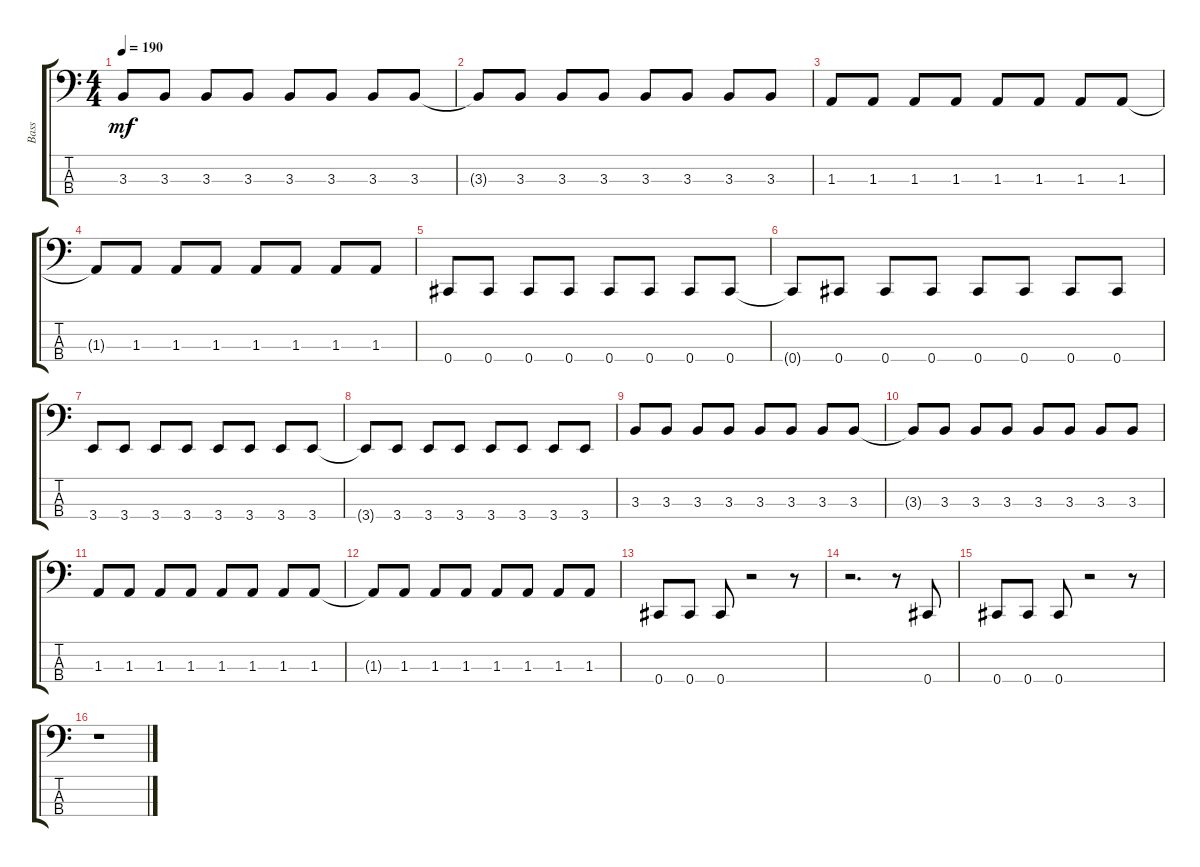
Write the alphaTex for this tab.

\track ("Bass" "Bass") {instrument electricbassfinger}
\staff {score tabs}
\tuning (Gb2 Db2 Ab1 Db1) {hide}
\ts (4 4)
\tempo 190
\clef f4
\ks c
3.3.8{dy mf} 3.3.8 3.3.8 3.3.8 3.3.8 3.3.8 3.3.8 3.3.8 |
3.3{t}.8 3.3.8 3.3.8 3.3.8 3.3.8 3.3.8 3.3.8 3.3.8 |
1.3.8 1.3.8 1.3.8 1.3.8 1.3.8 1.3.8 1.3.8 1.3.8 |
1.3{t}.8 1.3.8 1.3.8 1.3.8 1.3.8 1.3.8 1.3.8 1.3.8 |
0.4.8 0.4.8 0.4.8 0.4.8 0.4.8 0.4.8 0.4.8 0.4.8 |
0.4{t}.8 0.4.8 0.4.8 0.4.8 0.4.8 0.4.8 0.4.8 0.4.8 |
3.4.8 3.4.8 3.4.8 3.4.8 3.4.8 3.4.8 3.4.8 3.4.8 |
3.4{t}.8 3.4.8 3.4.8 3.4.8 3.4.8 3.4.8 3.4.8 3.4.8 |
3.3.8 3.3.8 3.3.8 3.3.8 3.3.8 3.3.8 3.3.8 3.3.8 |
3.3{t}.8 3.3.8 3.3.8 3.3.8 3.3.8 3.3.8 3.3.8 3.3.8 |
1.3.8 1.3.8 1.3.8 1.3.8 1.3.8 1.3.8 1.3.8 1.3.8 |
1.3{t}.8 1.3.8 1.3.8 1.3.8 1.3.8 1.3.8 1.3.8 1.3.8 |
0.4.8 0.4.8 0.4.8 r.2 r.8 |
r.2{d} r.8 0.4.8 |
0.4.8 0.4.8 0.4.8 r.2 r.8 |
r.1
